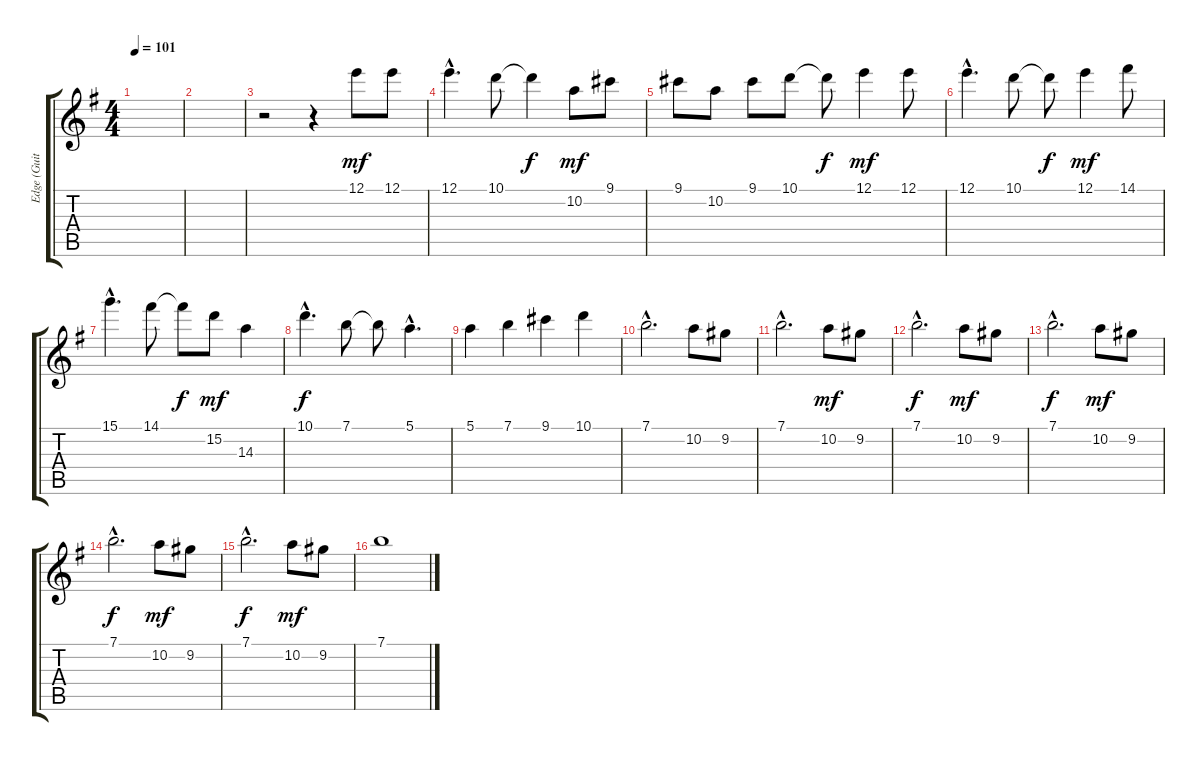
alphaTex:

\track ("Edge (Guitar 3)" "Edge (Guit") {instrument distortionguitar}
\staff {score tabs}
\tuning (E4 B3 G3 D3 A2 E2) {hide}
\ts (4 4)
\tempo 101
\clef g2
\ks eminor
|
|
r.2 r.4 12.1.8{dy mf} 12.1.8 |
12.1{hac}.4{d} 10.1.8 10.1{t}.4{dy f} 10.2.8{dy mf} 9.1.8 |
9.1.8 10.2.8 9.1.8 10.1.8 10.1{t}.8{dy f} 12.1.4{dy mf} 12.1.8 |
12.1{hac}.4{d} 10.1.8 10.1{t}.8{dy f} 12.1.4{dy mf} 14.1.8 |
15.1{hac}.4{d} 14.1.8 14.1{t}.8{dy f} 15.2.8{dy mf} 14.3.4 |
10.1{hac}.4{d dy f} 7.1.8 7.1{t}.8 5.1{hac}.4{d} |
5.1.4 7.1.4 9.1.4 10.1.4 |
7.1{hac}.2{d} 10.2.8 9.2.8 |
7.1{hac}.2{d} 10.2.8{dy mf} 9.2.8 |
7.1{hac}.2{d dy f} 10.2.8{dy mf} 9.2.8 |
7.1{hac}.2{d dy f} 10.2.8{dy mf} 9.2.8 |
7.1{hac}.2{d dy f} 10.2.8{dy mf} 9.2.8 |
7.1{hac}.2{d dy f} 10.2.8{dy mf} 9.2.8 |
7.1.1
